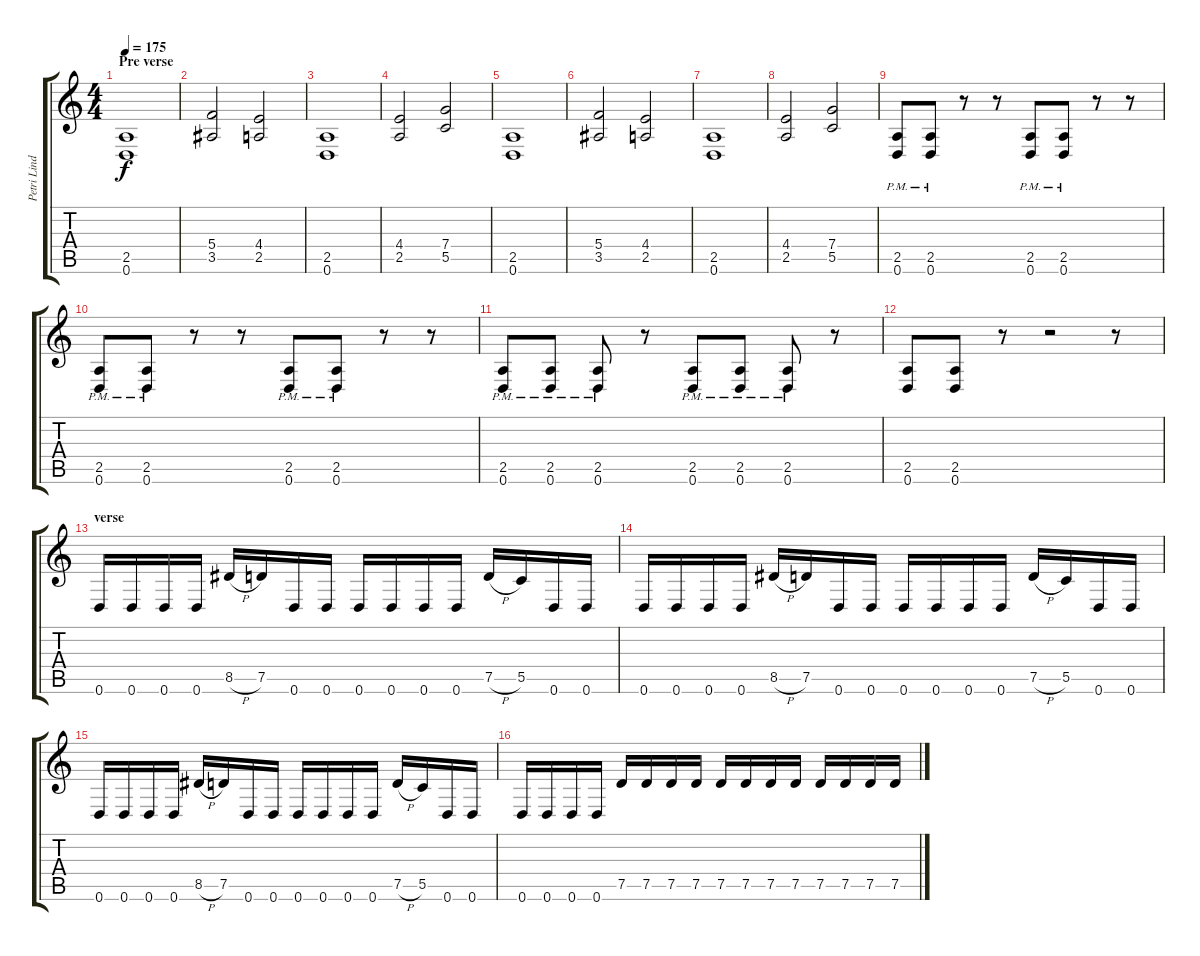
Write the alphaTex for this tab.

\track ("Petri Lindroos" "Petri Lind") {instrument distortionguitar}
\staff {score tabs}
\tuning (D4 A3 F3 C3 G2 D2) {hide}
\ts (4 4)
\section ("" "Pre verse")
\tempo 175
\clef g2
\ks c
(2.5 0.6).1{dy f} |
(5.4 3.5).2 (4.4 2.5).2 |
(2.5 0.6).1 |
(4.4 2.5).2 (7.4 5.5).2 |
(2.5 0.6).1 |
(5.4 3.5).2 (4.4 2.5).2 |
(2.5 0.6).1 |
(4.4 2.5).2 (7.4 5.5).2 |
(2.5{pm} 0.6{pm}).8 (2.5{pm} 0.6{pm}).8 r.8 r.8 (2.5{pm} 0.6{pm}).8 (2.5{pm} 0.6{pm}).8 r.8 r.8 |
(2.5{pm} 0.6{pm}).8 (2.5{pm} 0.6{pm}).8 r.8 r.8 (2.5{pm} 0.6{pm}).8 (2.5{pm} 0.6{pm}).8 r.8 r.8 |
(2.5{pm} 0.6{pm}).8 (2.5{pm} 0.6{pm}).8 (2.5{pm} 0.6{pm}).8 r.8 (2.5{pm} 0.6{pm}).8 (2.5{pm} 0.6{pm}).8 (2.5{pm} 0.6{pm}).8 r.8 |
(2.5 0.6).8 (2.5 0.6).8 r.8 r.2 r.8 |
\section ("" "verse")
0.6.16 0.6.16 0.6.16 0.6.16 8.5{h}.16 7.5.16 0.6.16 0.6.16 0.6.16 0.6.16 0.6.16 0.6.16 7.5{h}.16 5.5.16 0.6.16 0.6.16 |
0.6.16 0.6.16 0.6.16 0.6.16 8.5{h}.16 7.5.16 0.6.16 0.6.16 0.6.16 0.6.16 0.6.16 0.6.16 7.5{h}.16 5.5.16 0.6.16 0.6.16 |
0.6.16 0.6.16 0.6.16 0.6.16 8.5{h}.16 7.5.16 0.6.16 0.6.16 0.6.16 0.6.16 0.6.16 0.6.16 7.5{h}.16 5.5.16 0.6.16 0.6.16 |
0.6.16 0.6.16 0.6.16 0.6.16 7.5.16 7.5.16 7.5.16 7.5.16 7.5.16 7.5.16 7.5.16 7.5.16 7.5.16 7.5.16 7.5.16 7.5.16
